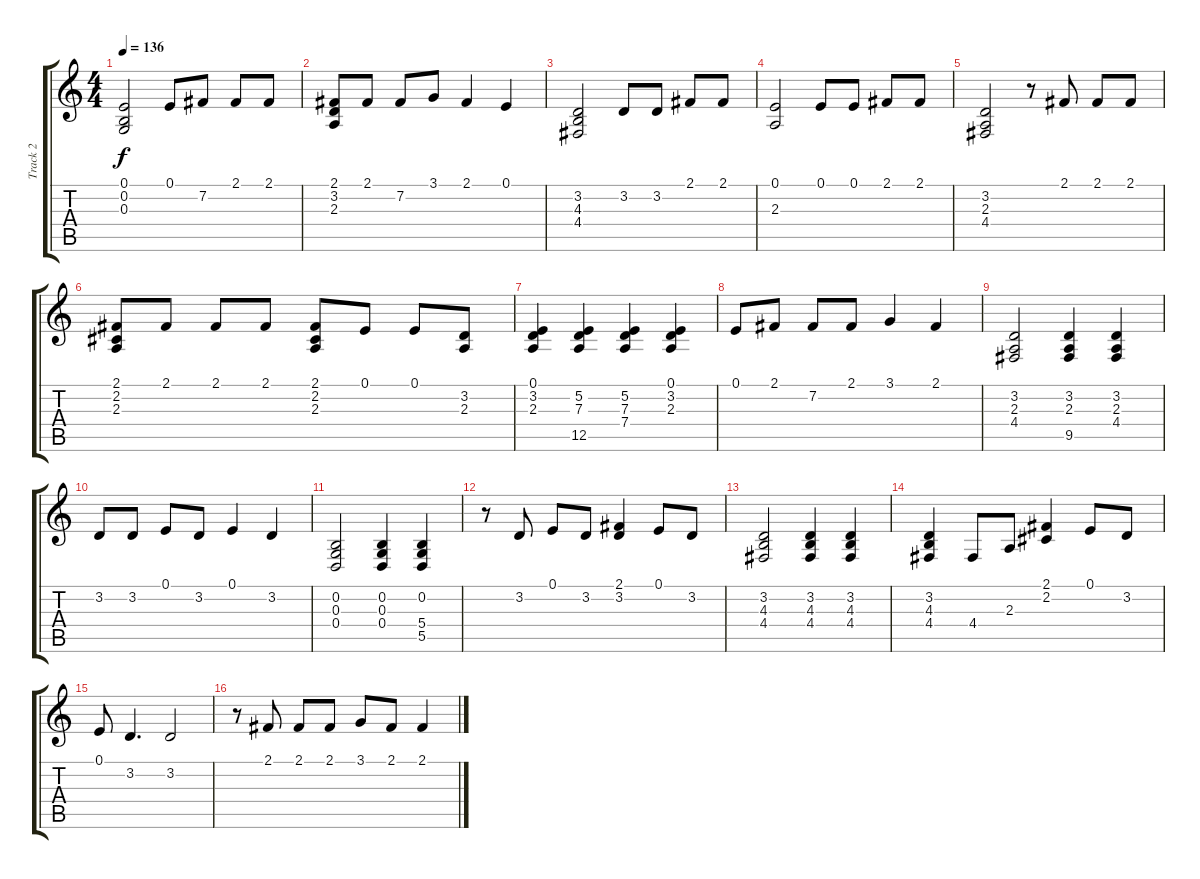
\track ("Track 2" "Track 2") {instrument acousticgrandpiano}
\staff {score tabs}
\tuning (E4 B3 G3 D3 A2 E2) {hide}
\ts (4 4)
\tempo 136
\clef g2
\ks c
(0.1 0.2 0.3).2{dy f} 0.1.8 7.2.8 2.1.8 2.1.8 |
(2.1 3.2 2.3).8 2.1.8 7.2.8 3.1.8 2.1.4 0.1.4 |
(3.2 4.3 4.4).2 3.2.8 3.2.8 2.1.8 2.1.8 |
(0.1 2.3).2 0.1.8 0.1.8 2.1.8 2.1.8 |
(3.2 2.3 4.4).2 r.8 2.1.8 2.1.8 2.1.8 |
(2.1 2.2 2.3).8 2.1.8 2.1.8 2.1.8 (2.1 2.2 2.3).8 0.1.8 0.1.8 (3.2 2.3).8 |
(0.1 3.2 2.3).4 (5.2 7.3 12.5).4 (5.2 7.3 7.4).4 (0.1 3.2 2.3).4 |
0.1.8 2.1.8 7.2.8 2.1.8 3.1.4 2.1.4 |
(3.2 2.3 4.4).2 (3.2 2.3 9.5).4 (3.2 2.3 4.4).4 |
3.2.8 3.2.8 0.1.8 3.2.8 0.1.4 3.2.4 |
(0.2 0.3 0.4).2 (0.2 0.3 0.4).4 (0.2 5.4 5.5).4 |
r.8 3.2.8 0.1.8 3.2.8 (2.1 3.2).4 0.1.8 3.2.8 |
(3.2 4.3 4.4).2 (3.2 4.3 4.4).4 (3.2 4.3 4.4).4 |
(3.2 4.3 4.4).4 4.4.8 2.3.8 (2.1 2.2).4 0.1.8 3.2.8 |
0.1.8 3.2.4{d} 3.2.2 |
r.8 2.1.8 2.1.8 2.1.8 3.1.8 2.1.8 2.1.4
